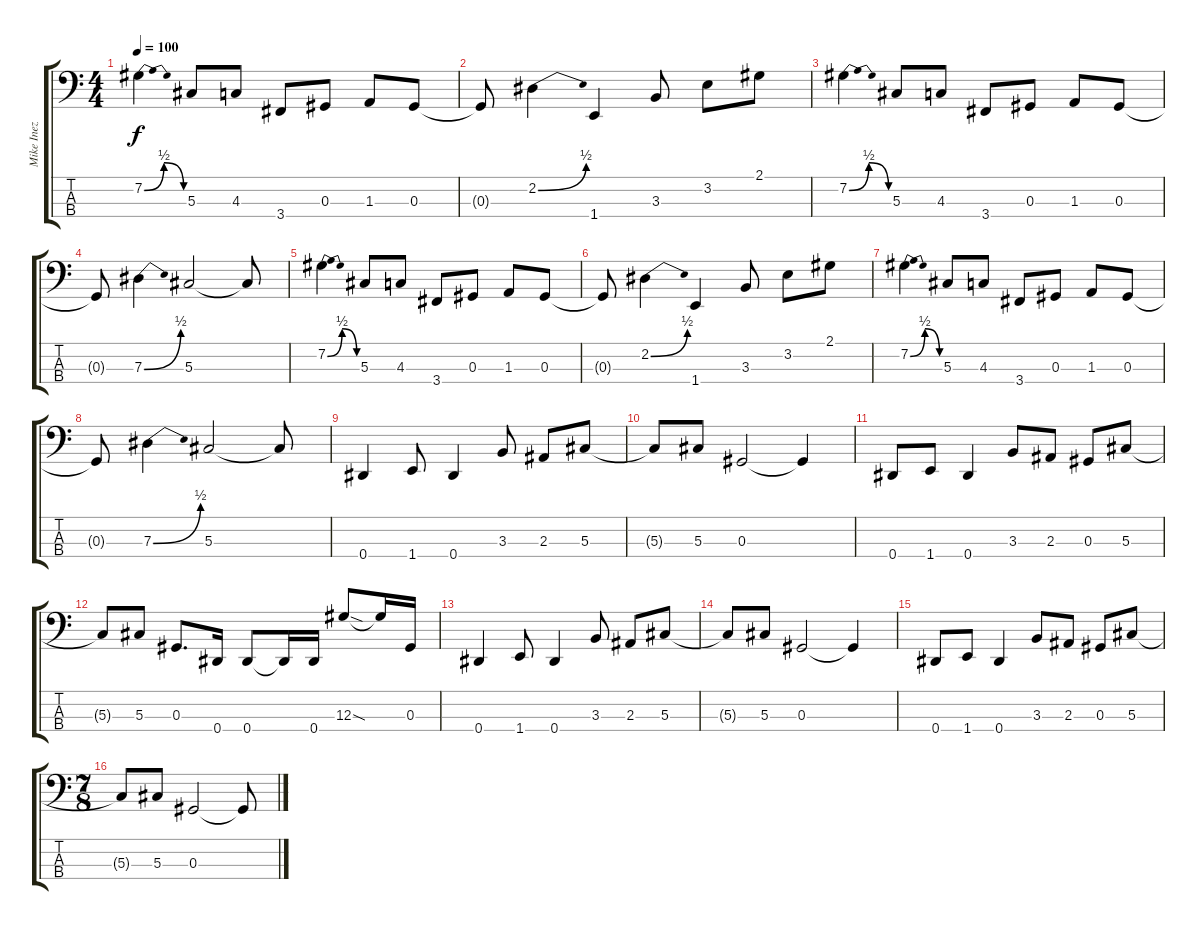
\track ("Mike Inez" "Mike Inez") {instrument electricbasspick}
\staff {score tabs}
\tuning (Gb2 Db2 Ab1 Eb1) {hide}
\ts (4 4)
\tempo 100
\clef f4
\ks c
7.2{be (bendrelease 0 0 15 2 15 2 60 0)}.4{dy f} 5.3.8 4.3.8 3.4.8 0.3.8 1.3.8 0.3.8 |
0.3{t}.8 2.2{be (bend 0 0 60 2)}.4 1.4.4 3.3.8 3.2.8 2.1.8 |
7.2{be (bendrelease 0 0 15 2 15 2 60 0)}.4 5.3.8 4.3.8 3.4.8 0.3.8 1.3.8 0.3.8 |
0.3{t}.8 7.3{be (bend 0 0 60 2)}.4 5.3.2 5.3{t}.8 |
7.2{be (bendrelease 0 0 15 2 15 2 60 0)}.4 5.3.8 4.3.8 3.4.8 0.3.8 1.3.8 0.3.8 |
0.3{t}.8 2.2{be (bend 0 0 60 2)}.4 1.4.4 3.3.8 3.2.8 2.1.8 |
7.2{be (bendrelease 0 0 15 2 15 2 60 0)}.4 5.3.8 4.3.8 3.4.8 0.3.8 1.3.8 0.3.8 |
0.3{t}.8 7.3{be (bend 0 0 60 2)}.4 5.3.2 5.3{t}.8 |
0.4.4 1.4.8 0.4.4 3.3.8 2.3.8 5.3.8 |
5.3{t}.8 5.3.8 0.3.2 0.3{t}.4 |
0.4.8 1.4.8 0.4.4 3.3.8 2.3.8 0.3.8 5.3.8 |
5.3{t}.8 5.3.8 0.3.8{d} 0.4.16 0.4.8 0.4{t}.16 0.4.16 12.3{sod}.8 12.3{t}.16 0.3.16 |
0.4.4 1.4.8 0.4.4 3.3.8 2.3.8 5.3.8 |
5.3{t}.8 5.3.8 0.3.2 0.3{t}.4 |
0.4.8 1.4.8 0.4.4 3.3.8 2.3.8 0.3.8 5.3.8 |
\ts (7 8)
5.3{t}.8 5.3.8 0.3.2 0.3{t}.8
